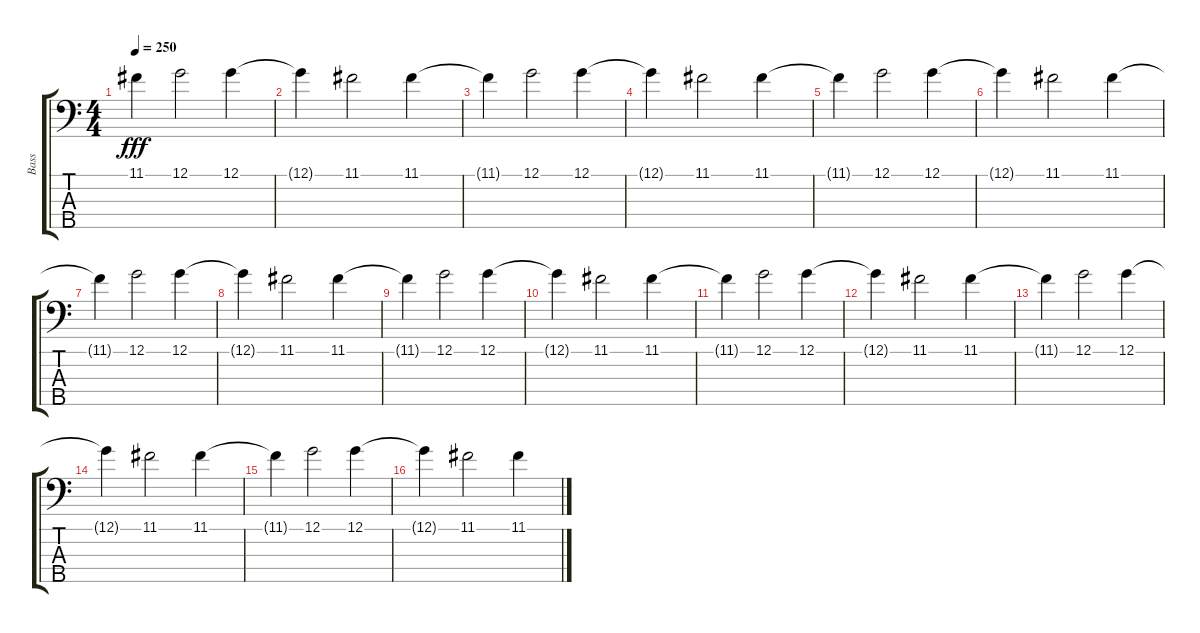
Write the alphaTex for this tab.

\track ("Bass" "Bass") {instrument electricbasspick}
\staff {score tabs}
\tuning (G2 D2 A1 E1 B0) {hide}
\ts (4 4)
\tempo 250
\clef f4
\ks c
11.1{t}.4{dy fff} 12.1.2 12.1.4 |
12.1{t}.4 11.1.2 11.1.4 |
11.1{t}.4 12.1.2 12.1.4 |
12.1{t}.4 11.1.2 11.1.4 |
11.1{t}.4 12.1.2 12.1.4 |
12.1{t}.4 11.1.2 11.1.4 |
11.1{t}.4 12.1.2 12.1.4 |
12.1{t}.4 11.1.2 11.1.4 |
11.1{t}.4 12.1.2 12.1.4 |
12.1{t}.4 11.1.2 11.1.4 |
11.1{t}.4 12.1.2 12.1.4 |
12.1{t}.4 11.1.2 11.1.4 |
11.1{t}.4 12.1.2 12.1.4 |
12.1{t}.4 11.1.2 11.1.4 |
11.1{t}.4 12.1.2 12.1.4 |
12.1{t}.4 11.1.2 11.1.4
